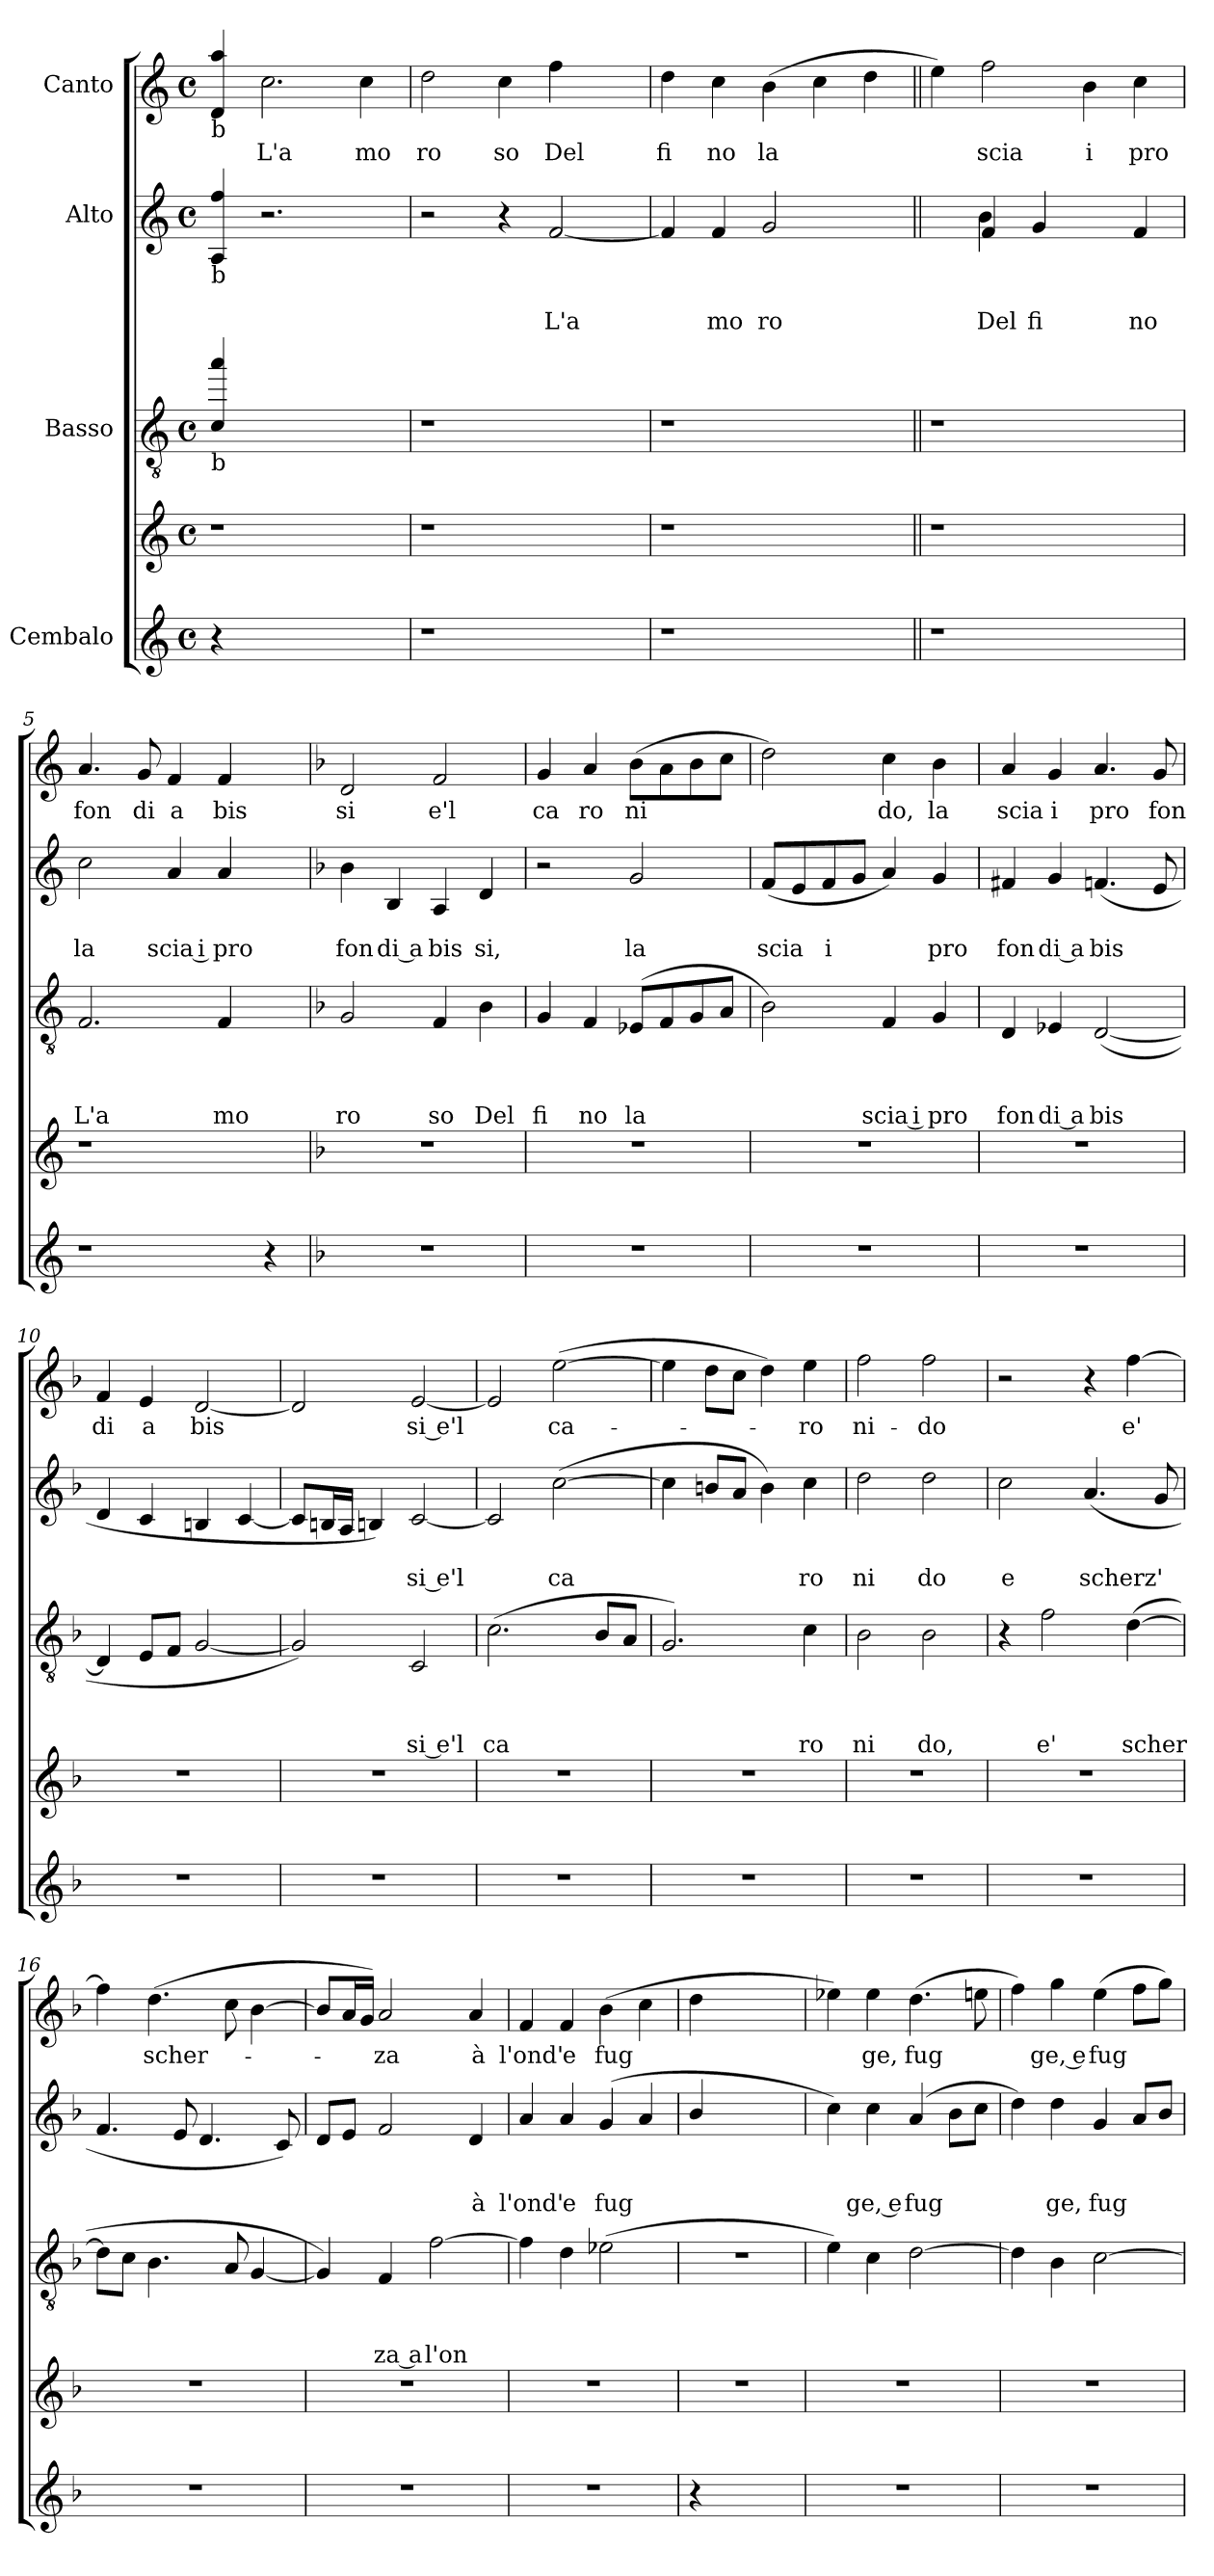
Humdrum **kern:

**kern	**kern	**kern	**text	**text	**text	**kern	**text	**text	**kern	**text
*part4	*part4	*part3	*part3	*part3	*part3	*part2	*part2	*part2	*part1	*part1
*staff5	*staff4	*staff3	*staff3	*staff3	*staff3	*staff2	*staff2	*staff2	*staff1	*staff1
*I"Cembalo	*	*I"Basso	*	*	*	*I"Alto	*	*	*I"Canto	*
!!LO:PB:g=z
*clefG2	*clefG2	*clefGv2	*	*	*	*clefG2	*	*	*clefG2	*
*k[]	*k[]	*k[]	*	*	*	*k[]	*	*	*k[]	*
*C:	*C:	*C:	*	*	*	*C:	*	*	*C:	*
*M4/4	*M4/4	*M4/4	*	*	*	*M4/4	*	*	*M4/4	*
*met(c)	*met(c)	*met(c)	*	*	*	*met(c)	*	*	*met(c)	*
=1	=1	=1	=1	=1	=1	=1	=1	=1	=1	=1
!	!	!	!	!	!	!	!	!	!LO:TX:b:t=b	!
!	!	!	!	!	!	!LO:TX:b:t=b	!	!	!	!
!	!	!LO:TX:b:t=b	!	!	!	!	!	!	!	!
4r	1r	4c/ 4aa/	.	.	.	4A/ 4ff/	.	.	4d/ 4aa/	.
!	!	!	!	!	!	!	!	!	!	!LO:LY:b
1ryy	.	1ryy	.	.	.	2.r	.	.	2.cc\	L'a
!	!	!	!	!	!	!	!	!	!	!LO:LY:b
.	4ryy	.	.	.	.	4ryy	.	.	4cc\	mo
=2	=2	=2	=2	=2	=2	=2	=2	=2	=2	=2
!	!	!	!	!	!	!	!	!	!	!LO:LY:b
1r	1r	1r	.	.	.	2r	.	.	2dd\	ro
!	!	!	!	!	!	!	!	!	!	!LO:LY:b
.	.	.	.	.	.	4r	.	.	4cc\	so
!	!	!	!	!	!	!	!	!LO:LY:b	!	!LO:LY:b
.	.	.	.	.	.	[<2f/	.	L'a	4ff\	Del
4ryy	4ryy	4ryy	.	.	.	.	.	.	4ryy	.
=3	=3	=3	=3	=3	=3	=3	=3	=3	=3	=3
!	!	!	!	!	!	!	!	!	!	!LO:LY:b
1r	1r	1r	.	.	.	4f/]	.	.	4dd\	fi
!	!	!	!	!	!	!	!	!LO:LY:b	!	!LO:LY:b
.	.	.	.	.	.	4f/	.	mo	4cc\	no
!	!	!	!	!	!	!	!	!LO:LY:b	!	!LO:LY:b
.	.	.	.	.	.	2g/	.	ro	(>4b\	la
.	.	.	.	.	.	.	.	.	4cc\	.
4ryy	4ryy	4ryy	.	.	.	4ryy	.	.	4dd\	.
=4||	=4||	=4||	=4||	=4||	=4||	=4||	=4||	=4||	=4||	=4||
*	*	*	*	*	*	*^	*	*	*	*
1r	1r	1r	.	.	.	4ryy	4ryy	.	.	4ee\)	.
!	!	!	!	!	!	!	!	!	!LO:LY:b	!	!
!	!	!	!	!	!	!	!	!	!LO:LY:b	!	!LO:LY:b
.	.	.	.	.	.	4f/	4b\	.	Del	2ff\	scia
!	!	!	!	!	!	!	!	!	!LO:LY:b	!	!
.	.	.	.	.	.	2.ryy	4g/	.	fi	.	.
!	!	!	!	!	!	!	!	!	!	!	!LO:LY:b
.	.	.	.	.	.	.	4ryy	.	.	4b\	i
!	!	!	!	!	!	!	!	!	!LO:LY:b	!	!LO:LY:b
4ryy	4ryy	4ryy	.	.	.	.	4f/	.	no	4cc\	pro
=5	=5	=5	=5	=5	=5	=5	=5	=5	=5	=5	=5
!	!	!	!	!	!LO:LY:b	!	!	!	!LO:LY:b	!	!LO:LY:b
*	*	*	*	*	*	*v	*v	*	*	*	*
1r	1r	2.F/	.	.	L'a	2cc\	.	la	4.a/	fon
!	!	!	!	!	!	!	!	!	!	!LO:LY:b
.	.	.	.	.	.	.	.	.	8g/	di
!	!	!	!	!	!	!	!	!LO:LY:b	!	!LO:LY:b
.	.	.	.	.	.	4a/	.	scia i	4f/	a
!	!	!	!	!	!LO:LY:b	!	!	!LO:LY:b	!	!LO:LY:b
.	.	4F/	.	.	mo	4a/	.	pro	4f/	bis
4r	4ryy	4ryy	.	.	.	4ryy	.	.	4ryy	.
!!LO:LB:g=z
=6	=6	=6	=6	=6	=6	=6	=6	=6	=6	=6
*k[b-]	*k[b-]	*k[b-]	*	*	*	*k[b-]	*	*	*k[b-]	*
*F:	*F:	*F:	*	*	*	*F:	*	*	*F:	*
!	!	!	!	!	!LO:LY:b	!	!	!LO:LY:b	!	!LO:LY:b
1r	1r	2G/	.	.	ro	4b-\	.	fon	2d/	si
!	!	!	!	!	!	!	!	!LO:LY:b:rj	!	!
.	.	.	.	.	.	4B-/	.	di a	.	.
!	!	!	!	!	!LO:LY:b	!	!	!LO:LY:b	!	!LO:LY:b
.	.	4F/	.	.	so	4A/	.	bis	2f/	e'l
!	!	!	!	!	!LO:LY:b	!	!	!LO:LY:b	!	!
.	.	4B-\	.	.	Del	4d/	.	si,	.	.
=7	=7	=7	=7	=7	=7	=7	=7	=7	=7	=7
!	!	!	!	!	!LO:LY:b	!	!	!	!	!LO:LY:b
1r	1r	4G/	.	.	fi	2r	.	.	4g/	ca
!	!	!	!	!	!LO:LY:b	!	!	!	!	!LO:LY:b
.	.	4F/	.	.	no	.	.	.	4a/	ro
!	!	!	!	!	!LO:LY:b	!	!	!LO:LY:b	!	!LO:LY:b
.	.	(>8E-X/L	.	.	la	2g/	.	la	(>8b-\L	ni
.	.	8F/	.	.	.	.	.	.	8a\	.
.	.	8G/	.	.	.	.	.	.	8b-\	.
.	.	8A/J	.	.	.	.	.	.	8cc\J	.
=8	=8	=8	=8	=8	=8	=8	=8	=8	=8	=8
!	!	!	!	!	!	!	!	!LO:LY:b	!	!
1r	1r	2B-\)	.	.	.	(<8f/L	.	scia	2dd\)	.
.	.	.	.	.	.	8e/	.	.	.	.
!	!	!	!	!	!	!	!	!LO:LY:b:rj	!	!
.	.	.	.	.	.	8f/	.	i	.	.
.	.	.	.	.	.	8g/J	.	.	.	.
!	!	!	!	!	!LO:LY:b	!	!	!	!	!LO:LY:b
.	.	4F/	.	.	scia i	4a/)	.	.	4cc\	do,
!	!	!	!	!	!LO:LY:b	!	!	!LO:LY:b	!	!LO:LY:b
.	.	4G/	.	.	pro	4g/	.	pro	4b-\	la
=9	=9	=9	=9	=9	=9	=9	=9	=9	=9	=9
!	!	!	!	!	!LO:LY:b	!	!	!LO:LY:b	!	!LO:LY:b
1r	1r	4D/	.	.	fon	4f#X/	.	fon	4a/	scia
!	!	!	!	!	!LO:LY:b:rj	!	!	!LO:LY:b:rj	!	!LO:LY:b
.	.	4E-X/	.	.	di a	4g/	.	di a	4g/	i
!	!	!	!	!	!LO:LY:b	!	!	!LO:LY:b	!	!LO:LY:b
.	.	(<[<2D/	.	.	bis	(<4.fn/	.	bis	4.a/	pro
!	!	!	!	!	!	!	!	!	!	!LO:LY:b
.	.	.	.	.	.	8e/	.	.	8g/	fon
=10	=10	=10	=10	=10	=10	=10	=10	=10	=10	=10
!	!	!	!	!	!	!	!	!	!	!LO:LY:b
1r	1r	4D/]	.	.	.	4d/	.	.	4f/	di
!	!	!	!	!	!	!	!	!	!	!LO:LY:b
.	.	8E/L	.	.	.	4c/	.	.	4e/	a
.	.	8F/J	.	.	.	.	.	.	.	.
!	!	!	!	!	!	!	!	!	!	!LO:LY:b
.	.	[<2G/	.	.	.	4Bn/	.	.	[<2d/	bis
.	.	.	.	.	.	[<4c/	.	.	.	.
!!LO:LB:g=z
=11	=11	=11	=11	=11	=11	=11	=11	=11	=11	=11
1r	1r	2G/])	.	.	.	8c/L]	.	.	2d/]	.
.	.	.	.	.	.	16Bn/L	.	.	.	.
.	.	.	.	.	.	16A/JJ	.	.	.	.
.	.	.	.	.	.	4Bn/)	.	.	.	.
!	!	!	!	!	!LO:LY:b:rj	!	!	!LO:LY:b	!	!LO:LY:b
.	.	2C/	.	.	si e'l	[<2c/	.	si e'l	[<2e/	si e'l
=12	=12	=12	=12	=12	=12	=12	=12	=12	=12	=12
!	!	!	!	!	!LO:LY:b	!	!	!	!	!
1r	1r	(>2.c\	.	.	ca	2c/]	.	.	2e/]	.
!	!	!	!	!	!	!	!	!LO:LY:b	!	!LO:LY:b
.	.	.	.	.	.	(>[>2cc\	.	ca	(>[>2ee\	ca-
.	.	8B-/L	.	.	.	.	.	.	.	.
.	.	8A/J	.	.	.	.	.	.	.	.
=13	=13	=13	=13	=13	=13	=13	=13	=13	=13	=13
1r	1r	2.G/)	.	.	.	4cc\]	.	.	4ee\]	.
.	.	.	.	.	.	8bn/L	.	.	8dd\L	.
.	.	.	.	.	.	8a/J	.	.	8cc\J	.
.	.	.	.	.	.	4b\)	.	.	4dd\)	.
!	!	!	!	!	!LO:LY:b	!	!	!LO:LY:b	!	!LO:LY:b
.	.	4c\	.	.	ro	4cc\	.	ro	4ee\	-ro
=14	=14	=14	=14	=14	=14	=14	=14	=14	=14	=14
!	!	!	!	!	!LO:LY:b	!	!	!LO:LY:b	!	!LO:LY:b
1r	1r	2B-\	.	.	ni	2dd\	.	ni	2ff\	ni-
!	!	!	!	!	!LO:LY:b	!	!	!LO:LY:b	!	!LO:LY:b
.	.	2B-\	.	.	do,	2dd\	.	do	2ff\	-do
=15	=15	=15	=15	=15	=15	=15	=15	=15	=15	=15
!	!	!	!	!	!	!	!	!LO:LY:b	!	!
1r	1r	4r	.	.	.	2cc\	.	e	2r	.
!	!	!	!	!	!LO:LY:b	!	!	!	!	!
.	.	2f\	.	.	e'	.	.	.	.	.
!	!	!	!	!	!	!	!	!LO:LY:b	!	!
.	.	.	.	.	.	(<4.a/	.	scherz'	4r	.
!	!	!	!	!	!LO:LY:b	!	!	!	!	!LO:LY:b
.	.	(>[>4d\	.	.	scher	.	.	.	[>4ff\	e'
.	.	.	.	.	.	8g/	.	.	.	.
=16	=16	=16	=16	=16	=16	=16	=16	=16	=16	=16
1r	1r	8d\L]	.	.	.	4.f/	.	.	4ff\]	.
.	.	8c\J	.	.	.	.	.	.	.	.
!	!	!	!	!	!	!	!	!	!	!LO:LY:b
.	.	4.B-\	.	.	.	.	.	.	(>4.dd\	scher-
.	.	.	.	.	.	8e/	.	.	.	.
.	.	.	.	.	.	4.d/	.	.	.	.
.	.	8A/	.	.	.	.	.	.	8cc\	.
.	.	[<4G/	.	.	.	.	.	.	[<4b-\	.
.	.	.	.	.	.	8c/)	.	.	.	.
!!LO:LB:g=z
=17	=17	=17	=17	=17	=17	=17	=17	=17	=17	=17
1r	1r	4G/])	.	.	.	8d/L	.	.	8b-/L]	.
.	.	.	.	.	.	8e/J	.	.	16a/L	.
.	.	.	.	.	.	.	.	.	16g/JJ)	.
!	!	!	!	!	!LO:LY:b:rj	!	!	!	!	!LO:LY:b
.	.	4F/	.	.	za a	2f/	.	.	2a/	-za
!	!	!	!	!	!LO:LY:b	!	!	!	!	!
.	.	[>2f\	.	.	l'on	.	.	.	.	.
!	!	!	!	!	!	!	!	!LO:LY:b	!	!LO:LY:b
.	.	.	.	.	.	4d/	.	à	4a/	à
=18	=18	=18	=18	=18	=18	=18	=18	=18	=18	=18
!	!	!	!	!	!	!	!	!LO:LY:b	!	!LO:LY:b
1r	1r	4f\]	.	.	.	4a/	.	l'ond'	4f/	l'ond'
!	!	!	!	!	!	!	!	!LO:LY:b	!	!LO:LY:b
.	.	4d\	.	.	.	4a/	.	e	4f/	e
!	!	!	!	!	!	!	!	!LO:LY:b	!	!LO:LY:b
.	.	(>2e-X\	.	.	.	(4g/	.	fug	(>4b-\	fug
.	.	.	.	.	.	4a/	.	.	4cc\	.
=19	=19	=19	=19	=19	=19	=19	=19	=19	=19	=19
4r	1r	1r	.	.	.	4b-/	.	.	4dd\	.
2.ryy	.	.	.	.	.	2.ryy	.	.	2.ryy	.
=20	=20	=20	=20	=20	=20	=20	=20	=20	=20	=20
1r	1r	4e\)	.	.	.	4cc\)	.	.	4ee-\)	.
!	!	!	!	!	!	!	!	!LO:LY:b:rj	!	!LO:LY:b
.	.	4c\	.	.	.	4cc\	.	ge, e	4ee-\	ge,
!	!	!	!	!	!	!	!	!LO:LY:b	!	!LO:LY:b
.	.	[>2d\	.	.	.	(4a/	.	fug	(>4.dd\	fug
.	.	.	.	.	.	8b-\L	.	.	.	.
.	.	.	.	.	.	8cc\J	.	.	8een\	.
=21	=21	=21	=21	=21	=21	=21	=21	=21	=21	=21
1r	1r	4d\]	.	.	.	4dd\)	.	.	4ff\)	.
!	!	!	!	!	!	!	!	!LO:LY:b	!	!LO:LY:b:rj
.	.	4B-\	.	.	.	4dd\	.	ge,	4gg\	ge, e
!	!	!	!	!	!	!	!	!LO:LY:b	!	!LO:LY:b
.	.	[>2c\	.	.	.	4g/	.	fug	(>4ee\	fug
.	.	.	.	.	.	8a/L	.	.	8ff\L	.
.	.	.	.	.	.	8b-/J	.	.	8gg\J)	.
=	=	=	=	=	=	=	=	=	=	=
*-	*-	*-	*-	*-	*-	*-	*-	*-	*-	*-
